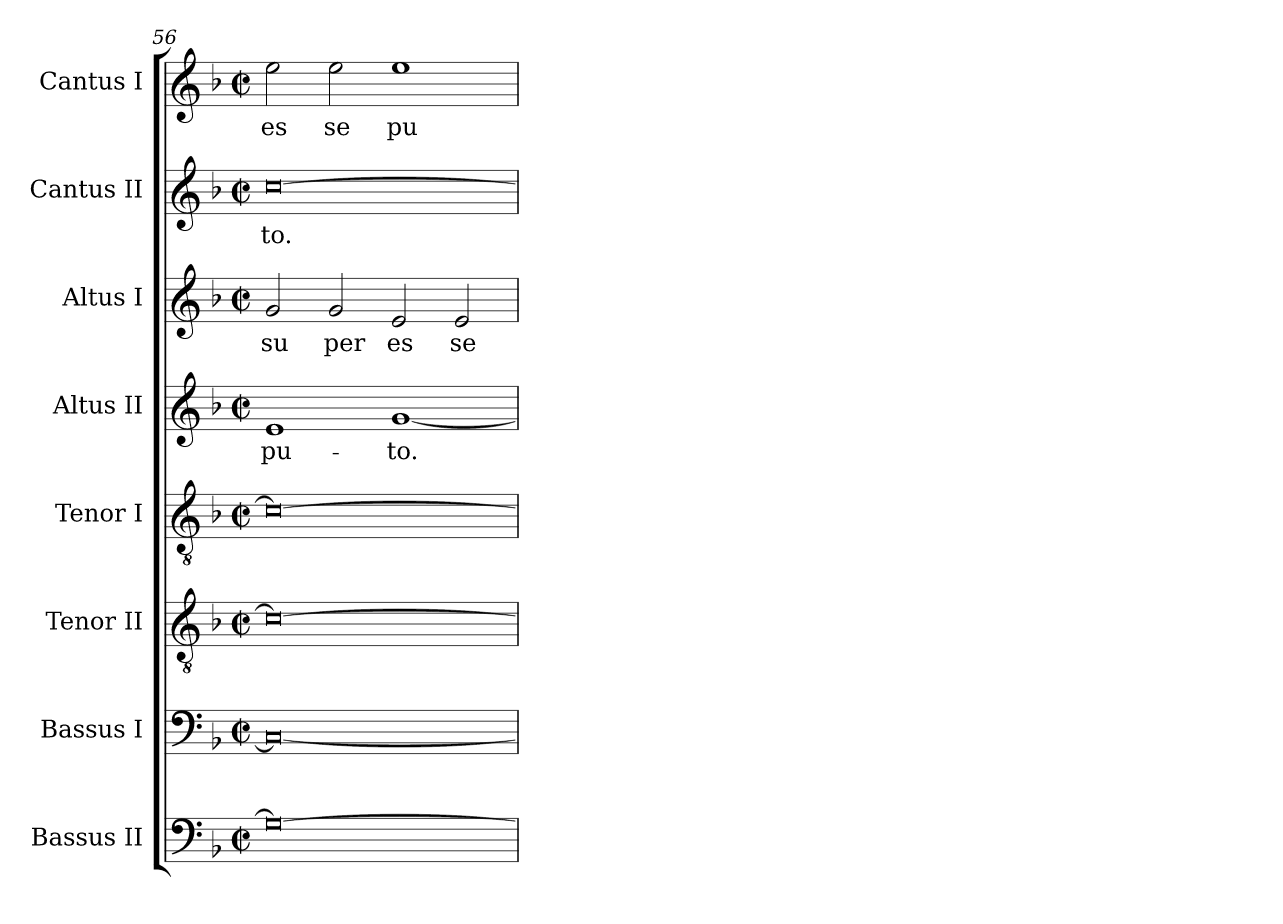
**kern	**kern	**kern	**kern	**kern	**text	**kern	**text	**kern	**text	**kern	**text
*part8	*part7	*part6	*part5	*part4	*part4	*part3	*part3	*part2	*part2	*part1	*part1
*staff8	*staff7	*staff6	*staff5	*staff4	*staff4	*staff3	*staff3	*staff2	*staff2	*staff1	*staff1
*I"Bassus II	*I"Bassus I	*I"Tenor II	*I"Tenor I	*I"Altus II	*	*I"Altus I	*	*I"Cantus II	*	*I"Cantus I	*
*I'B II	*I'B I	*I'T II	*I'T I	*I'A II	*	*I'A I	*	*	*	*	*
*clefF4	*clefF4	*clefGv2	*clefGv2	*clefG2	*	*clefG2	*	*clefG2	*	*clefG2	*
*k[b-]	*k[b-]	*k[b-]	*k[b-]	*k[b-]	*	*k[b-]	*	*k[b-]	*	*k[b-]	*
*F:	*F:	*F:	*F:	*F:	*	*F:	*	*F:	*	*F:	*
*M2/2	*M2/2	*M2/2	*M2/2	*M2/2	*	*M2/2	*	*M2/2	*	*M2/2	*
*met(c|)	*met(c|)	*met(c|)	*met(c|)	*met(c|)	*	*met(c|)	*	*met(c|)	*	*met(c|)	*
=56	=56	=56	=56	=56	=56	=56	=56	=56	=56	=56	=56
!	!	!	!	!	!LO:LY:b:cj	!	!LO:LY:b:cj	!	!LO:LY:b:cj	!	!LO:LY:b:cj
0G_>	0C_<	0c_>	0c_>	1e	pu-	2g/	su	[>0cc	to.	2ee\	es
!	!	!	!	!	!	!	!LO:LY:b:cj	!	!	!	!LO:LY:b:cj
.	.	.	.	.	.	2g/	per	.	.	2ee\	se
!	!	!	!	!	!LO:LY:b:cj	!	!LO:LY:b:cj	!	!	!	!LO:LY:b:cj
.	.	.	.	[<1g	-to.	2e/	es	.	.	1ee	pu
!	!	!	!	!	!	!	!LO:LY:b:cj	!	!	!	!
.	.	.	.	.	.	2e/	se	.	.	.	.
=	=	=	=	=	=	=	=	=	=	=	=
*-	*-	*-	*-	*-	*-	*-	*-	*-	*-	*-	*-
